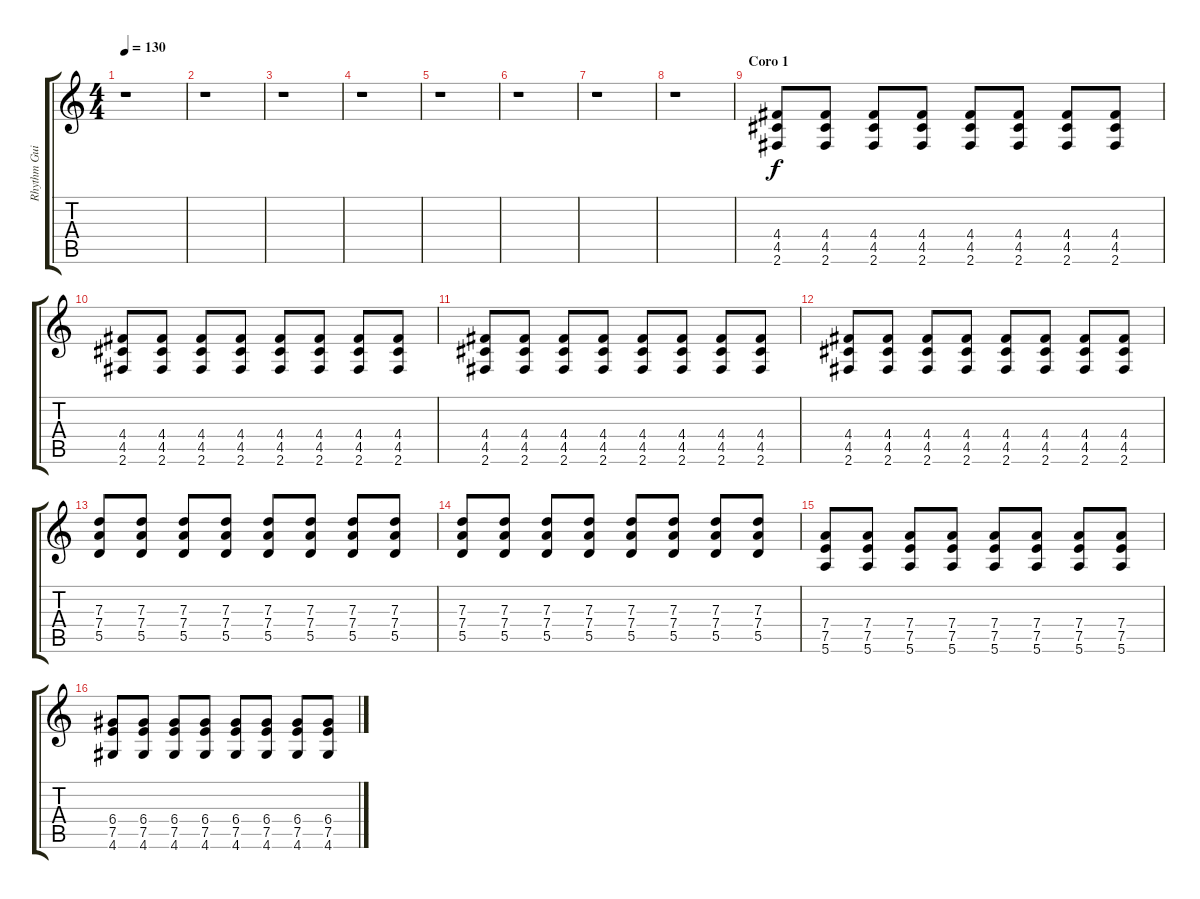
\track ("Rhythm Guitar " "Rhythm Gui") {instrument overdrivenguitar}
\staff {score tabs}
\tuning (E4 B3 G3 D3 A2 E2) {hide}
\ts (4 4)
\tempo 130
\clef g2
\ks c
r.1{dy f} |
r.1 |
r.1 |
r.1 |
r.1 |
r.1 |
r.1 |
r.1 |
\section ("" "Coro 1 ")
(4.4 4.5 2.6).8 (4.4 4.5 2.6).8 (4.4 4.5 2.6).8 (4.4 4.5 2.6).8 (4.4 4.5 2.6).8 (4.4 4.5 2.6).8 (4.4 4.5 2.6).8 (4.4 4.5 2.6).8 |
(4.4 4.5 2.6).8 (4.4 4.5 2.6).8 (4.4 4.5 2.6).8 (4.4 4.5 2.6).8 (4.4 4.5 2.6).8 (4.4 4.5 2.6).8 (4.4 4.5 2.6).8 (4.4 4.5 2.6).8 |
(4.4 4.5 2.6).8 (4.4 4.5 2.6).8 (4.4 4.5 2.6).8 (4.4 4.5 2.6).8 (4.4 4.5 2.6).8 (4.4 4.5 2.6).8 (4.4 4.5 2.6).8 (4.4 4.5 2.6).8 |
(4.4 4.5 2.6).8 (4.4 4.5 2.6).8 (4.4 4.5 2.6).8 (4.4 4.5 2.6).8 (4.4 4.5 2.6).8 (4.4 4.5 2.6).8 (4.4 4.5 2.6).8 (4.4 4.5 2.6).8 |
(7.3 7.4 5.5).8 (7.3 7.4 5.5).8 (7.3 7.4 5.5).8 (7.3 7.4 5.5).8 (7.3 7.4 5.5).8 (7.3 7.4 5.5).8 (7.3 7.4 5.5).8 (7.3 7.4 5.5).8 |
(7.3 7.4 5.5).8 (7.3 7.4 5.5).8 (7.3 7.4 5.5).8 (7.3 7.4 5.5).8 (7.3 7.4 5.5).8 (7.3 7.4 5.5).8 (7.3 7.4 5.5).8 (7.3 7.4 5.5).8 |
(7.4 7.5 5.6).8 (7.4 7.5 5.6).8 (7.4 7.5 5.6).8 (7.4 7.5 5.6).8 (7.4 7.5 5.6).8 (7.4 7.5 5.6).8 (7.4 7.5 5.6).8 (7.4 7.5 5.6).8 |
(6.4 7.5 4.6).8 (6.4 7.5 4.6).8 (6.4 7.5 4.6).8 (6.4 7.5 4.6).8 (6.4 7.5 4.6).8 (6.4 7.5 4.6).8 (6.4 7.5 4.6).8 (6.4 7.5 4.6).8
